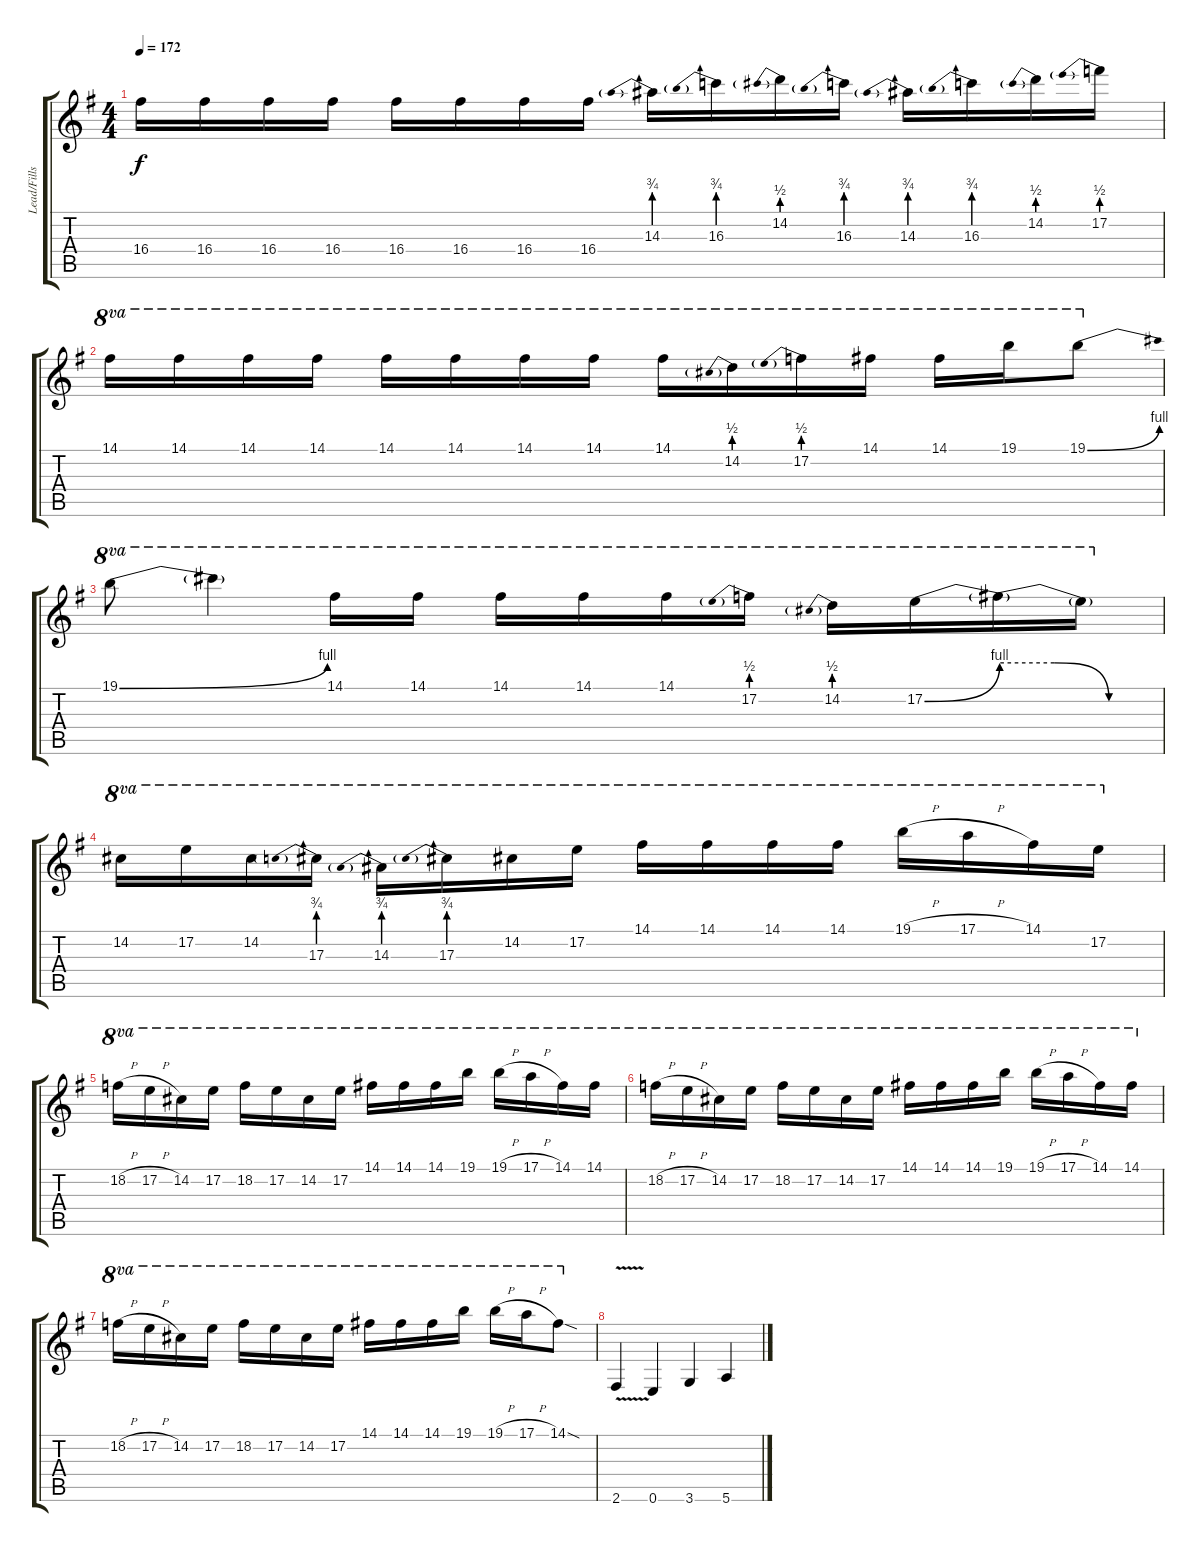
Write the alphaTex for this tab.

\track ("Lead/Fills" "Lead/Fills") {instrument distortionguitar}
\staff {score tabs}
\tuning (E4 B3 G3 D3 A2 E2) {hide}
\ts (4 4)
\tempo 172
\clef g2
\ks g
16.4.16{dy f} 16.4.16 16.4.16 16.4.16 16.4.16 16.4.16 16.4.16 16.4.16 14.3{be (prebend 0 3 60 3)}.16 16.3{be (prebend 0 3 60 3)}.16 14.2{be (prebend 0 2 60 2)}.16 16.3{be (prebend 0 3 60 3)}.16 14.3{be (prebend 0 3 60 3)}.16 16.3{be (prebend 0 3 60 3)}.16 14.2{be (prebend 0 2 60 2)}.16 17.2{be (prebend 0 2 60 2)}.16 |
14.1.16{ot 8va} 14.1.16{ot 8va} 14.1.16{ot 8va} 14.1.16{ot 8va} 14.1.16{ot 8va} 14.1.16{ot 8va} 14.1.16{ot 8va} 14.1.16{ot 8va} 14.1.16{ot 8va} 14.2{be (prebend 0 2 60 2)}.16{ot 8va} 17.2{be (prebend 0 2 60 2)}.16{ot 8va} 14.1.16{ot 8va} 14.1.16{ot 8va} 19.1.16{ot 8va} 19.1{be (bend 0 0 60 4)}.8{ot 8va} |
19.1{be (bend 0 0 60 4)}.8{ot 8va} 19.1{t}.4{ot 8va} 14.1.16{ot 8va} 14.1.16{ot 8va} 14.1.16{ot 8va} 14.1.16{ot 8va} 14.1.16{ot 8va} 17.2{be (prebend 0 2 60 2)}.16{ot 8va} 14.2{be (prebend 0 2 60 2)}.16{ot 8va} 17.2{be (bend 0 0 60 4)}.16{ot 8va} 17.2{be (custom 0 4 20 4 40 0 60 0) t}.16{ot 8va} 17.2{t}.16{ot 8va} |
14.2.16{ot 8va} 17.2.16{ot 8va} 14.2.16{ot 8va} 17.3{be (prebend 0 3 60 3)}.16{ot 8va} 14.3{be (prebend 0 3 60 3)}.16{ot 8va} 17.3{be (prebend 0 3 60 3)}.16{ot 8va} 14.2.16{ot 8va} 17.2.16{ot 8va} 14.1.16{ot 8va} 14.1.16{ot 8va} 14.1.16{ot 8va} 14.1.16{ot 8va} 19.1{h}.16{ot 8va} 17.1{h}.16{ot 8va} 14.1.16{ot 8va} 17.2.16{ot 8va} |
18.2{h}.16{ot 8va} 17.2{h}.16{ot 8va} 14.2.16{ot 8va} 17.2.16{ot 8va} 18.2.16{ot 8va} 17.2.16{ot 8va} 14.2.16{ot 8va} 17.2.16{ot 8va} 14.1.16{ot 8va} 14.1.16{ot 8va} 14.1.16{ot 8va} 19.1.16{ot 8va} 19.1{h}.16{ot 8va} 17.1{h}.16{ot 8va} 14.1.16{ot 8va} 14.1.16{ot 8va} |
18.2{h}.16{ot 8va} 17.2{h}.16{ot 8va} 14.2.16{ot 8va} 17.2.16{ot 8va} 18.2.16{ot 8va} 17.2.16{ot 8va} 14.2.16{ot 8va} 17.2.16{ot 8va} 14.1.16{ot 8va} 14.1.16{ot 8va} 14.1.16{ot 8va} 19.1.16{ot 8va} 19.1{h}.16{ot 8va} 17.1{h}.16{ot 8va} 14.1.16{ot 8va} 14.1.16{ot 8va} |
18.2{h}.16{ot 8va} 17.2{h}.16{ot 8va} 14.2.16{ot 8va} 17.2.16{ot 8va} 18.2.16{ot 8va} 17.2.16{ot 8va} 14.2.16{ot 8va} 17.2.16{ot 8va} 14.1.16{ot 8va} 14.1.16{ot 8va} 14.1.16{ot 8va} 19.1.16{ot 8va} 19.1{h}.16{ot 8va} 17.1{h}.16{ot 8va} 14.1{sod}.8{ot 8va} |
2.6{v}.4 0.6.4 3.6.4 5.6.4
